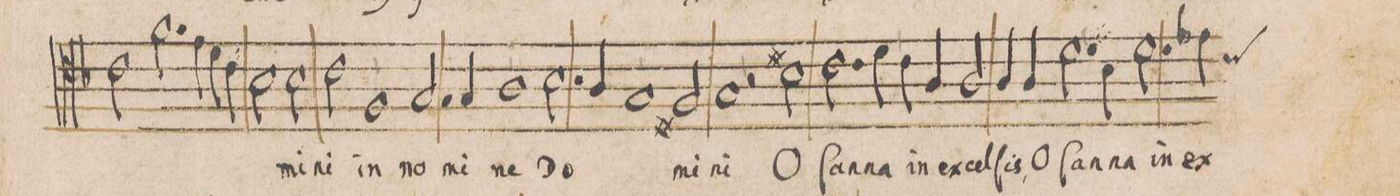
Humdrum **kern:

**kern	**text
*I"Altus	*
*clefC4	*
*k[b-]	*
*M2/1	*
2c\	.
2.f\	.
4e\	.
4d\	.
4c\	.
=17-	=17-
2B-\	-mi-
2B-\	.
2c\	-ne
1F/	in
=18-	=18-
2.G/	no-
4G/	-mi-
1A\	-ne
=19-	=19-
2.B-\	Do-
4A/	.
1G/	.
=20-	=20-
2F#X/	-mi-
1G	-ni
=21||-	=21||-
2r	.
2B#X\	O-
2.c\	-ſan-
4d\	-na
=22-	=22-
4c\	in
4A/	ex-
2A/	-cel-
4A/	-ſis/
4A/	O-
2.d\	-ſan-
=23-	=23-
4B-\	-na
2.d\	in
*custos:c	*
4e-X\	ex-
*-	*-
